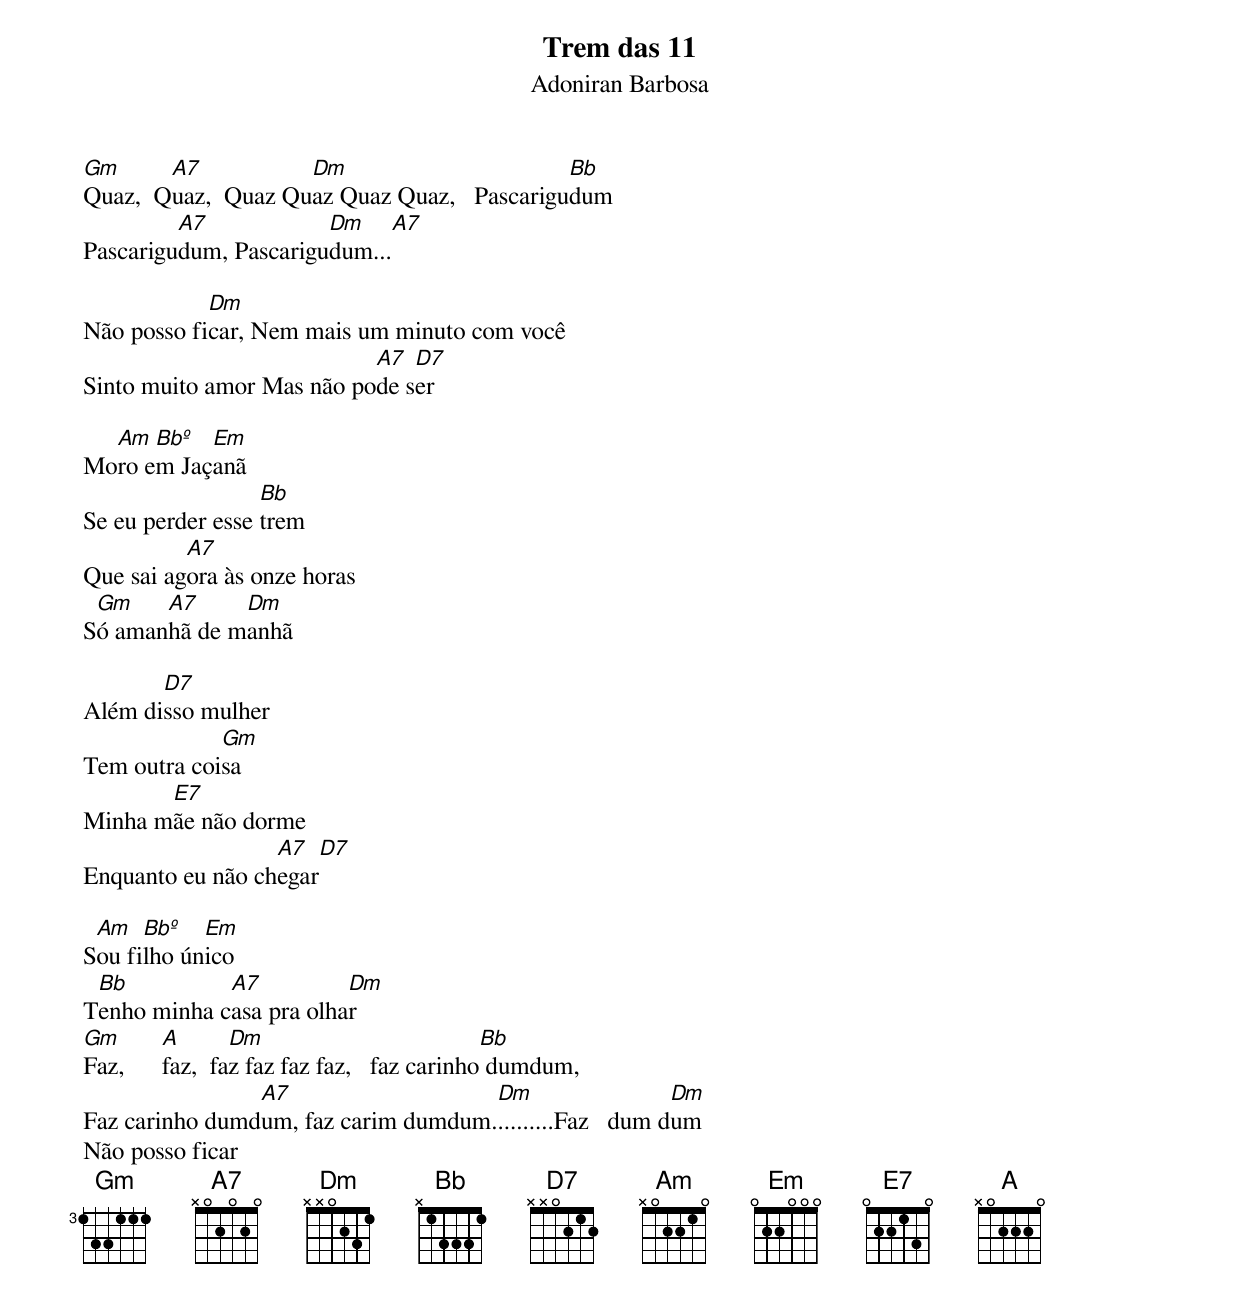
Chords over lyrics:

Trem das 11
Adoniran Barbosa

Gm      A7           Dm                       Bb
Quaz,  Quaz,  Quaz Quaz Quaz Quaz,   Pascarigudum
         A7            Dm    A7
Pascarigudum, Pascarigudum...

            Dm
Não posso ficar, Nem mais um minuto com você
                           A7  D7
Sinto muito amor Mas não pode ser

  Am  Bbº  Em
Moro em Jaçanã
                  Bb
Se eu perder esse trem
          A7
Que sai agora às onze horas
 Gm    A7     Dm
Só amanhã de manhã

       D7
Além disso mulher
             Gm
Tem outra coisa
       E7
Minha mãe não dorme
                  A7  D7
Enquanto eu não chegar

 Am   Bbº   Em
Sou filho único
 Bb          A7          Dm
Tenho minha casa pra olhar
Gm        A       Dm                          Bb
Faz,      faz,  faz faz faz faz,   faz carinho dumdum,
                A7                   Dm                  Dm
Faz carinho dumdum, faz carim dumdum..........Faz   dum dum
Não posso ficar
